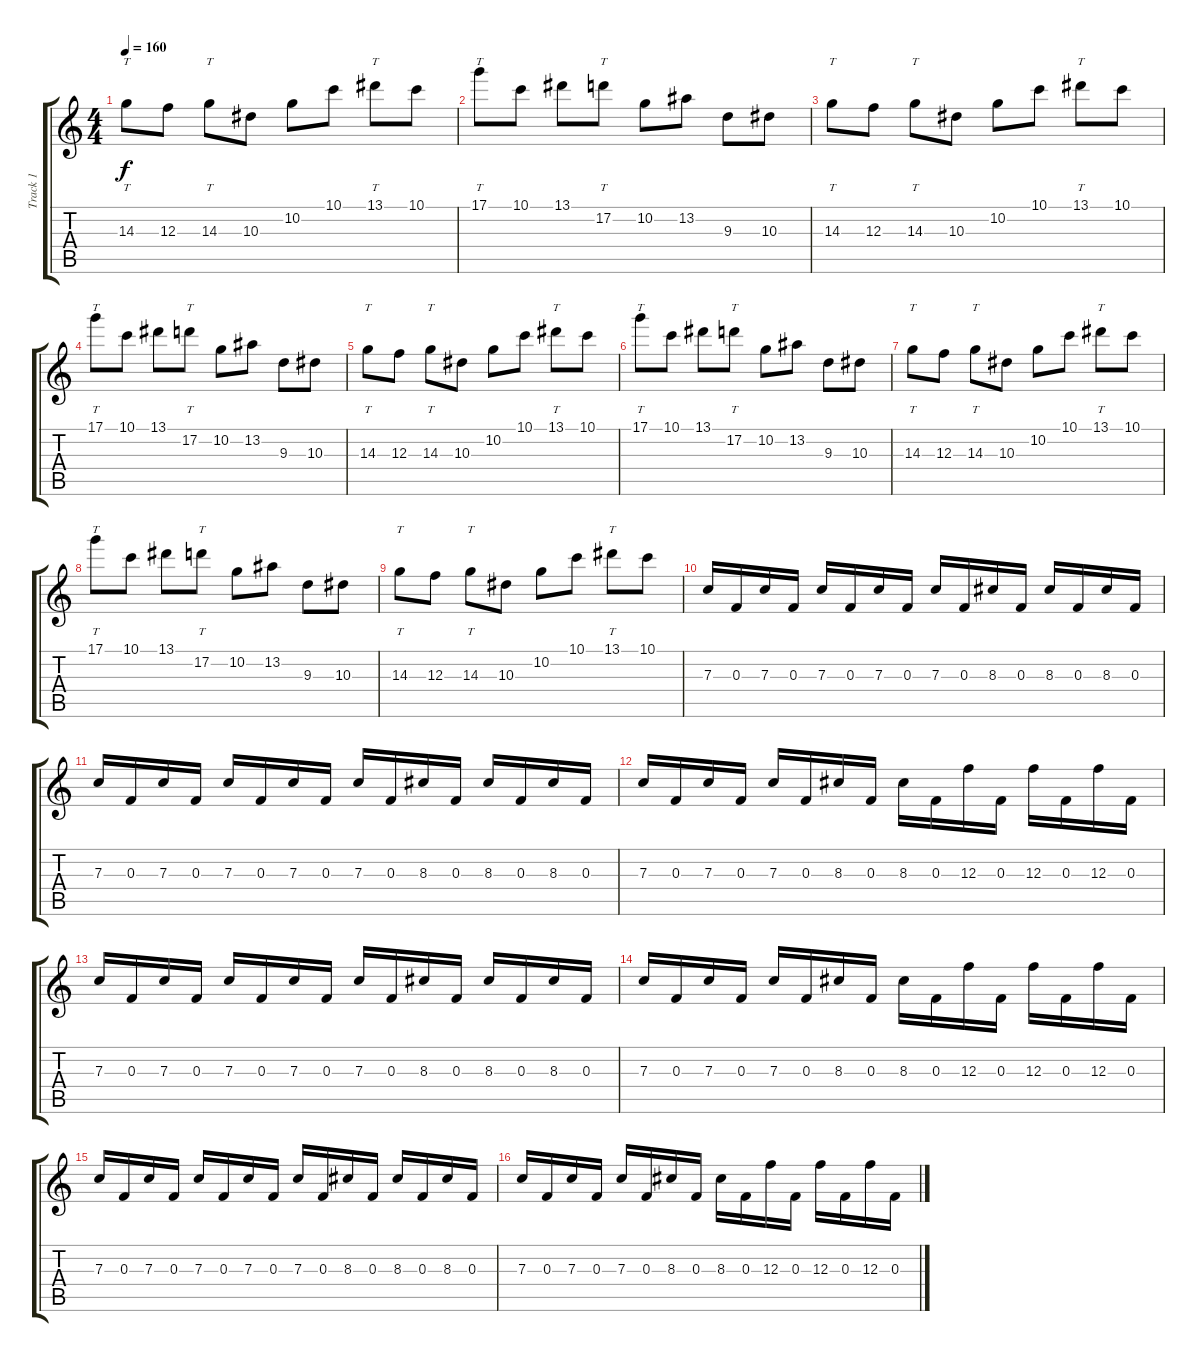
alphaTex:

\track ("Track 1" "Track 1") {instrument distortionguitar}
\staff {score tabs}
\tuning (D4 A3 F3 C3 G2 C2) {hide}
\ts (4 4)
\tempo 160
\clef g2
\ks c
14.3.8{tt dy f} 12.3.8 14.3.8{tt} 10.3.8 10.2.8 10.1.8 13.1.8{tt} 10.1.8 |
17.1.8{tt} 10.1.8 13.1.8 17.2.8{tt} 10.2.8 13.2.8 9.3.8 10.3.8 |
14.3.8{tt} 12.3.8 14.3.8{tt} 10.3.8 10.2.8 10.1.8 13.1.8{tt} 10.1.8 |
17.1.8{tt} 10.1.8 13.1.8 17.2.8{tt} 10.2.8 13.2.8 9.3.8 10.3.8 |
14.3.8{tt} 12.3.8 14.3.8{tt} 10.3.8 10.2.8 10.1.8 13.1.8{tt} 10.1.8 |
17.1.8{tt} 10.1.8 13.1.8 17.2.8{tt} 10.2.8 13.2.8 9.3.8 10.3.8 |
14.3.8{tt} 12.3.8 14.3.8{tt} 10.3.8 10.2.8 10.1.8 13.1.8{tt} 10.1.8 |
17.1.8{tt} 10.1.8 13.1.8 17.2.8{tt} 10.2.8 13.2.8 9.3.8 10.3.8 |
14.3.8{tt} 12.3.8 14.3.8{tt} 10.3.8 10.2.8 10.1.8 13.1.8{tt} 10.1.8 |
7.3.16 0.3.16 7.3.16 0.3.16 7.3.16 0.3.16 7.3.16 0.3.16 7.3.16 0.3.16 8.3.16 0.3.16 8.3.16 0.3.16 8.3.16 0.3.16 |
7.3.16 0.3.16 7.3.16 0.3.16 7.3.16 0.3.16 7.3.16 0.3.16 7.3.16 0.3.16 8.3.16 0.3.16 8.3.16 0.3.16 8.3.16 0.3.16 |
7.3.16 0.3.16 7.3.16 0.3.16 7.3.16 0.3.16 8.3.16 0.3.16 8.3.16 0.3.16 12.3.16 0.3.16 12.3.16 0.3.16 12.3.16 0.3.16 |
7.3.16 0.3.16 7.3.16 0.3.16 7.3.16 0.3.16 7.3.16 0.3.16 7.3.16 0.3.16 8.3.16 0.3.16 8.3.16 0.3.16 8.3.16 0.3.16 |
7.3.16 0.3.16 7.3.16 0.3.16 7.3.16 0.3.16 8.3.16 0.3.16 8.3.16 0.3.16 12.3.16 0.3.16 12.3.16 0.3.16 12.3.16 0.3.16 |
7.3.16 0.3.16 7.3.16 0.3.16 7.3.16 0.3.16 7.3.16 0.3.16 7.3.16 0.3.16 8.3.16 0.3.16 8.3.16 0.3.16 8.3.16 0.3.16 |
7.3.16 0.3.16 7.3.16 0.3.16 7.3.16 0.3.16 8.3.16 0.3.16 8.3.16 0.3.16 12.3.16 0.3.16 12.3.16 0.3.16 12.3.16 0.3.16
